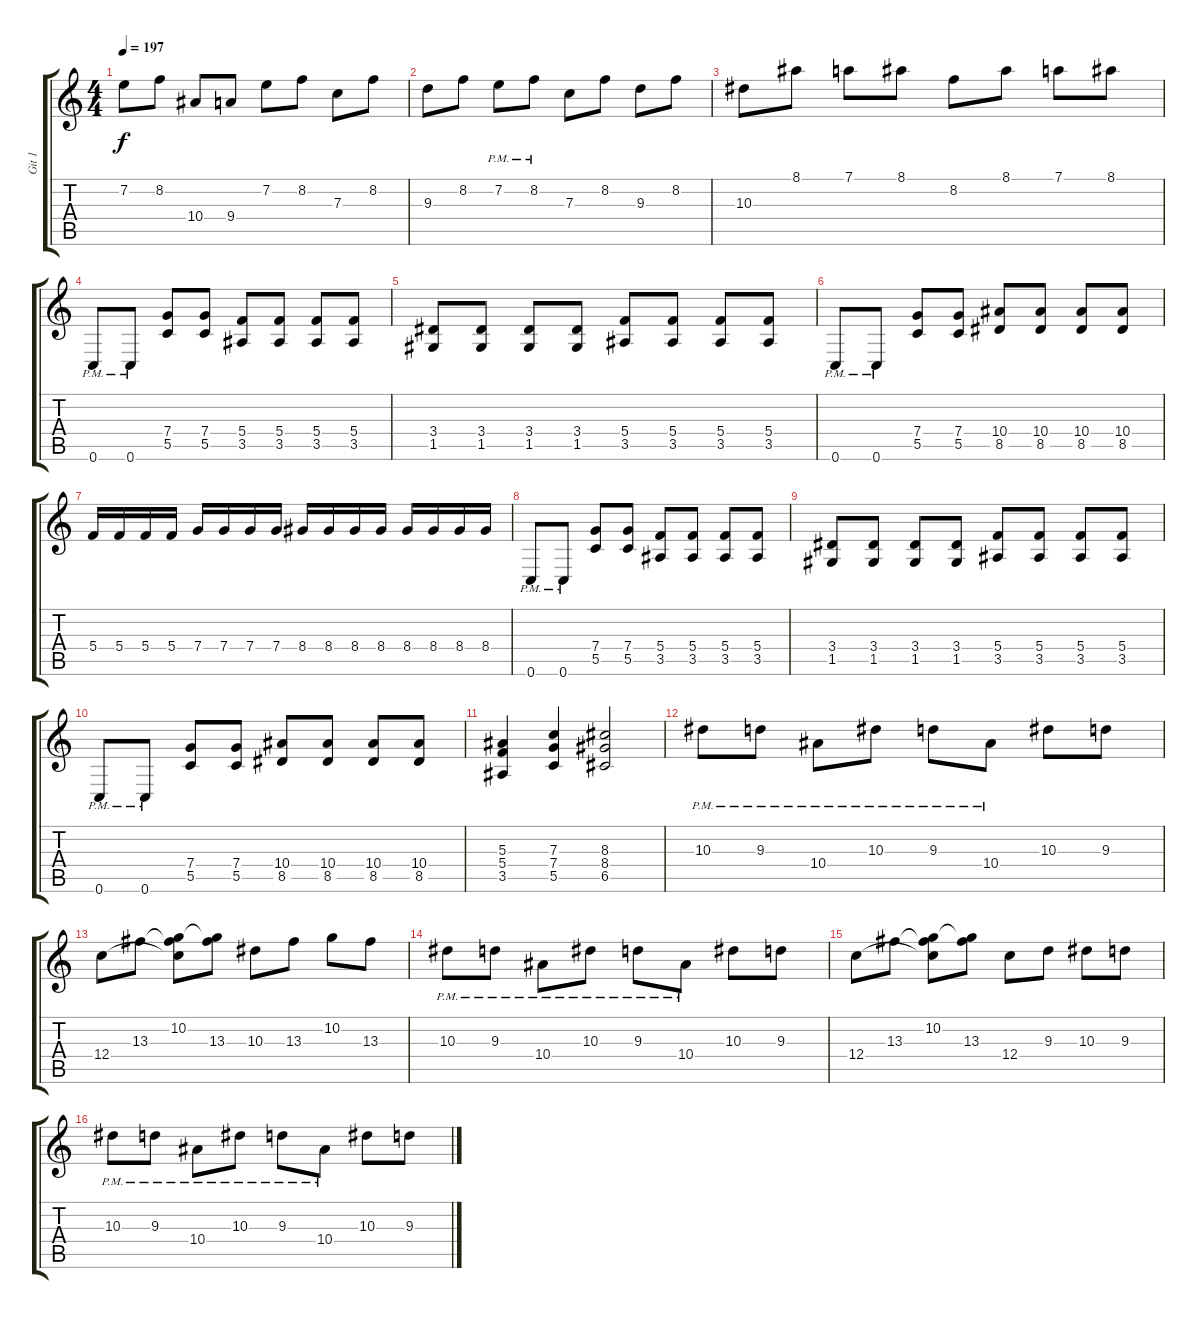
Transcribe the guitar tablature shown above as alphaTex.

\track ("Git 1" "Git 1") {instrument distortionguitar}
\staff {score tabs}
\tuning (D4 A3 F3 C3 G2 C2) {hide}
\ts (4 4)
\tempo 197
\clef g2
\ks c
7.2.8{dy f} 8.2.8 10.4.8 9.4.8 7.2.8 8.2.8 7.3.8 8.2.8 |
9.3.8 8.2.8 7.2{pm}.8 8.2{pm}.8 7.3.8 8.2.8 9.3.8 8.2.8 |
10.3.8 8.1.8 7.1.8 8.1.8 8.2.8 8.1.8 7.1.8 8.1.8 |
0.6{pm}.8 0.6{pm}.8 (7.4 5.5).8 (7.4 5.5).8 (5.4 3.5).8 (5.4 3.5).8 (5.4 3.5).8 (5.4 3.5).8 |
(3.4 1.5).8 (3.4 1.5).8 (3.4 1.5).8 (3.4 1.5).8 (5.4 3.5).8 (5.4 3.5).8 (5.4 3.5).8 (5.4 3.5).8 |
0.6{pm}.8 0.6{pm}.8 (7.4 5.5).8 (7.4 5.5).8 (10.4 8.5).8 (10.4 8.5).8 (10.4 8.5).8 (10.4 8.5).8 |
5.4.16 5.4.16 5.4.16 5.4.16 7.4.16 7.4.16 7.4.16 7.4.16 8.4.16 8.4.16 8.4.16 8.4.16 8.4.16 8.4.16 8.4.16 8.4.16 |
0.6{pm}.8 0.6{pm}.8 (7.4 5.5).8 (7.4 5.5).8 (5.4 3.5).8 (5.4 3.5).8 (5.4 3.5).8 (5.4 3.5).8 |
(3.4 1.5).8 (3.4 1.5).8 (3.4 1.5).8 (3.4 1.5).8 (5.4 3.5).8 (5.4 3.5).8 (5.4 3.5).8 (5.4 3.5).8 |
0.6{pm}.8 0.6{pm}.8 (7.4 5.5).8 (7.4 5.5).8 (10.4 8.5).8 (10.4 8.5).8 (10.4 8.5).8 (10.4 8.5).8 |
(5.3 5.4 3.5).4 (7.3 7.4 5.5).4 (8.3 8.4 6.5).2 |
10.3{pm}.8 9.3{pm}.8 10.4{pm}.8 10.3{pm}.8 9.3{pm}.8 10.4{pm}.8 10.3.8 9.3.8 |
12.4.8 13.3.8 (10.2 13.3{t} 12.4{t}).8 (10.2{t} 13.3).8 10.3.8 13.3.8 10.2.8 13.3.8 |
10.3{pm}.8 9.3{pm}.8 10.4{pm}.8 10.3{pm}.8 9.3{pm}.8 10.4{pm}.8 10.3.8 9.3.8 |
12.4.8 13.3.8 (10.2 13.3{t} 12.4{t}).8 (10.2{t} 13.3).8 12.4.8 9.3.8 10.3.8 9.3.8 |
10.3{pm}.8 9.3{pm}.8 10.4{pm}.8 10.3{pm}.8 9.3{pm}.8 10.4{pm}.8 10.3.8 9.3.8
